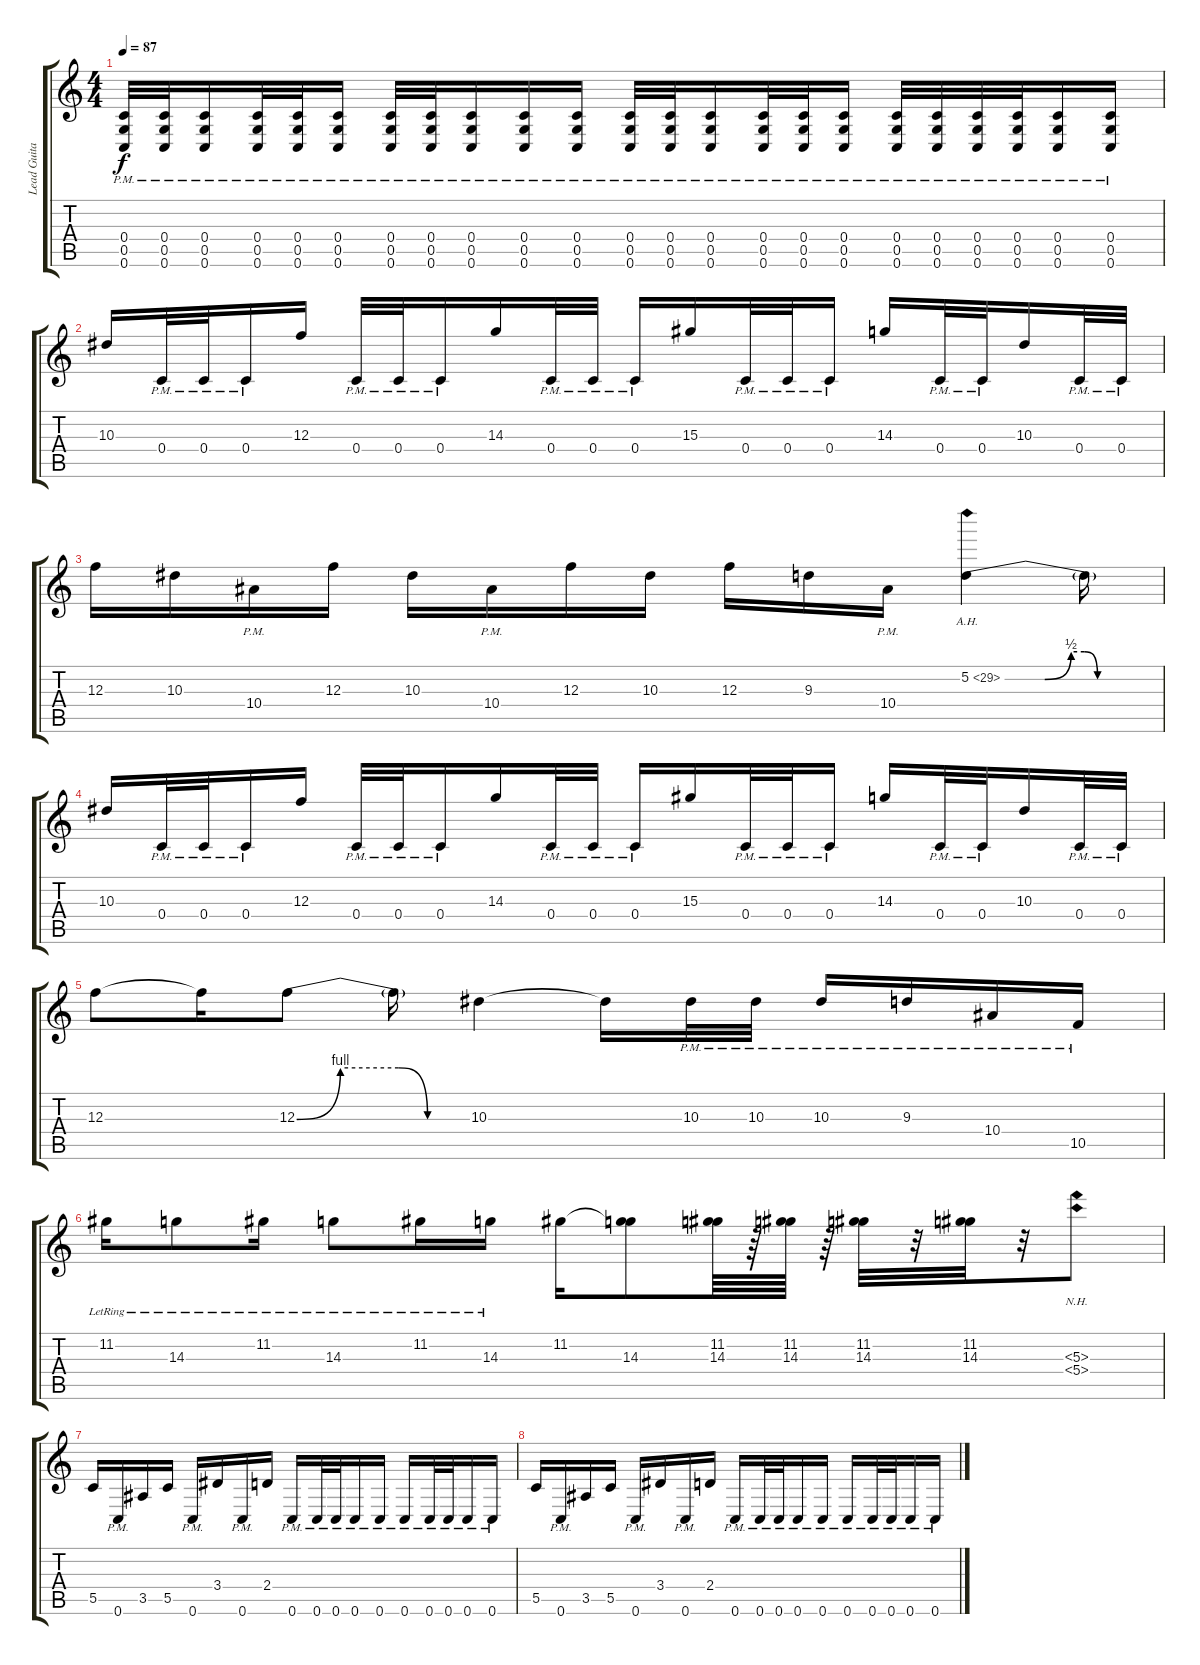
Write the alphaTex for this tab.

\track ("Lead Guitar" "Lead Guita") {instrument distortionguitar}
\staff {score tabs}
\tuning (D4 A3 F3 C3 G2 C2) {hide}
\ts (4 4)
\tempo 87
\clef g2
\ks c
(0.4{pm} 0.5{pm} 0.6{pm}).32{dy f} (0.4{pm} 0.5{pm} 0.6{pm}).32 (0.4{pm} 0.5{pm} 0.6{pm}).16 (0.4{pm} 0.5{pm} 0.6{pm}).32 (0.4{pm} 0.5{pm} 0.6{pm}).32 (0.4{pm} 0.5{pm} 0.6{pm}).16 (0.4{pm} 0.5{pm} 0.6{pm}).32 (0.4{pm} 0.5{pm} 0.6{pm}).32 (0.4{pm} 0.5{pm} 0.6{pm}).16 (0.4{pm} 0.5{pm} 0.6{pm}).16 (0.4{pm} 0.5{pm} 0.6{pm}).16 (0.4{pm} 0.5{pm} 0.6{pm}).32 (0.4{pm} 0.5{pm} 0.6{pm}).32 (0.4{pm} 0.5{pm} 0.6{pm}).16 (0.4{pm} 0.5{pm} 0.6{pm}).32 (0.4{pm} 0.5{pm} 0.6{pm}).32 (0.4{pm} 0.5{pm} 0.6{pm}).16 (0.4{pm} 0.5{pm} 0.6{pm}).32 (0.4{pm} 0.5{pm} 0.6{pm}).32 (0.4{pm} 0.5{pm} 0.6{pm}).32 (0.4{pm} 0.5{pm} 0.6{pm}).32 (0.4{pm} 0.5{pm} 0.6{pm}).16 (0.4{pm} 0.5{pm} 0.6{pm}).16 |
10.3.16 0.4{pm}.32 0.4{pm}.32 0.4{pm}.16 12.3.16 0.4{pm}.32 0.4{pm}.32 0.4{pm}.16 14.3.16 0.4{pm}.32 0.4{pm}.32 0.4{pm}.16 15.3.16 0.4{pm}.32 0.4{pm}.32 0.4{pm}.16 14.3.16 0.4{pm}.32 0.4{pm}.32 10.3.16 0.4{pm}.32 0.4{pm}.32 |
12.3.16 10.3.16 10.4{pm}.16 12.3.16 10.3.16 10.4{pm}.16 12.3.16 10.3.16 12.3.16 9.3.16 10.4{pm}.16 5.2{be (custom 0 0 15 0 25 2 30 2 35 0 60 0) ah 24}.4 5.2{t}.16 |
10.3.16 0.4{pm}.32 0.4{pm}.32 0.4{pm}.16 12.3.16 0.4{pm}.32 0.4{pm}.32 0.4{pm}.16 14.3.16 0.4{pm}.32 0.4{pm}.32 0.4{pm}.16 15.3.16 0.4{pm}.32 0.4{pm}.32 0.4{pm}.16 14.3.16 0.4{pm}.32 0.4{pm}.32 10.3.16 0.4{pm}.32 0.4{pm}.32 |
12.3.8 12.3{t}.16 12.3{be (custom 0 0 15 4 35 4 45 0 60 0)}.8 12.3{t}.16 10.3.4 10.3{t}.16 10.3{pm}.32 10.3{pm}.32 10.3{pm}.16 9.3{pm}.16 10.4{pm}.16 10.5{pm}.16 |
11.2{lr}.16 14.3{lr}.8 11.2{lr}.16 14.3{lr}.8 11.2{lr}.16 14.3{lr}.16 11.2.16 (11.2{t} 14.3).8 (11.2 14.3).64 r.64 (11.2 14.3).64 r.64 (11.2 14.3).32 r.32 (11.2 14.3).32 r.32 (5.3{nh} 5.4{nh}).8 |
5.5.16 0.6{pm}.16 3.5.16 5.5.16 0.6{pm}.16 3.4.16 0.6{pm}.16 2.4.16 0.6{pm}.16 0.6{pm}.32 0.6{pm}.32 0.6{pm}.16 0.6{pm}.16 0.6{pm}.16 0.6{pm}.32 0.6{pm}.32 0.6{pm}.16 0.6{pm}.16 |
5.5.16 0.6{pm}.16 3.5.16 5.5.16 0.6{pm}.16 3.4.16 0.6{pm}.16 2.4.16 0.6{pm}.16 0.6{pm}.32 0.6{pm}.32 0.6{pm}.16 0.6{pm}.16 0.6{pm}.16 0.6{pm}.32 0.6{pm}.32 0.6{pm}.16 0.6{pm}.16
